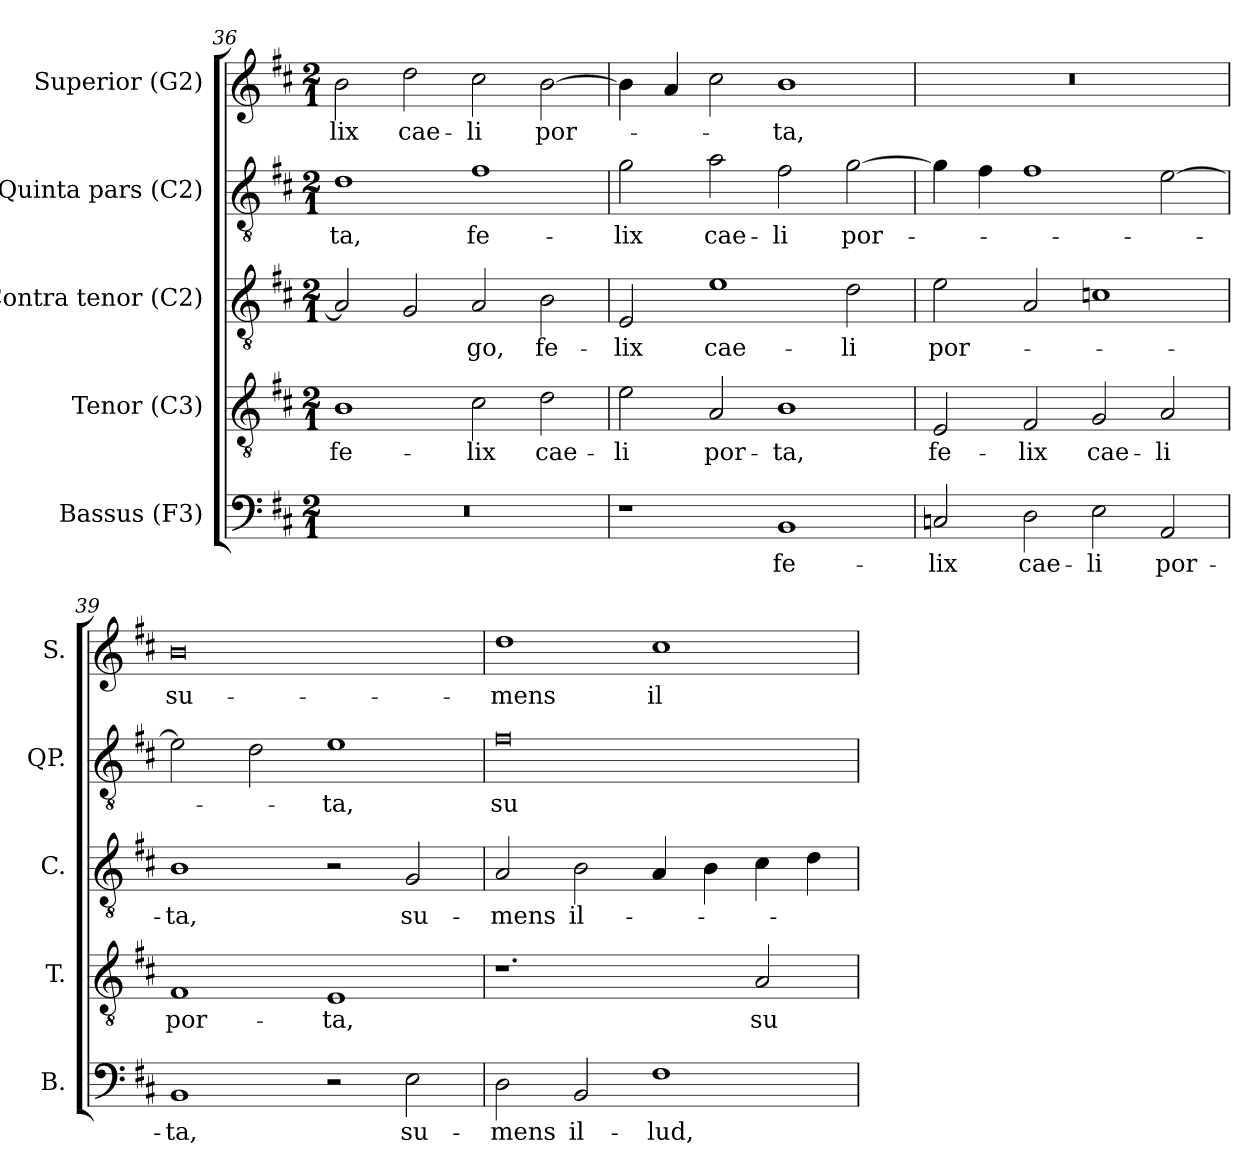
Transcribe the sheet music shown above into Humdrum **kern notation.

**kern	**text	**kern	**text	**kern	**text	**kern	**text	**kern	**text
*part5	*part5	*part4	*part4	*part3	*part3	*part2	*part2	*part1	*part1
*staff5	*staff5	*staff4	*staff4	*staff3	*staff3	*staff2	*staff2	*staff1	*staff1
*I"Bassus (F3)	*	*I"Tenor (C3)	*	*I"Contra tenor (C2)	*	*I"Quinta pars (C2)	*	*I"Superior (G2)	*
*I'B.	*	*I'T.	*	*I'C.	*	*I'QP.	*	*I'S.	*
*clefF4	*	*clefGv2	*	*clefGv2	*	*clefGv2	*	*clefG2	*
*	*	*ITrd7c12	*	*ITrd7c12	*	*ITrd7c12	*	*	*
*k[f#c#]	*	*k[f#c#]	*	*k[f#c#]	*	*k[f#c#]	*	*k[f#c#]	*
*D:	*	*D:	*	*D:	*	*D:	*	*D:	*
*M2/1	*	*M2/1	*	*M2/1	*	*M2/1	*	*M2/1	*
=36	=36	=36	=36	=36	=36	=36	=36	=36	=36
!LO:N:vis=1	!	!	!	!	!	!	!	!	!
!	!	!	!LO:LY:b:color=#000000	!	!	!	!	!	!
!	!	!	!	!	!	!	!LO:LY:b:color=#000000	!	!
!	!	!	!	!	!	!	!	!	!LO:LY:b:color=#000000
0r	.	1BBi	fe-	2AAi/]	.	1Di	-ta,	2bi\	-lix
!	!	!	!	!	!	!	!	!	!LO:LY:b:color=#000000
.	.	.	.	2GGi/	.	.	.	2ddi\	cae-
!	!	!	!LO:LY:b:color=#000000	!	!	!	!	!	!
!	!	!	!	!	!LO:LY:b:color=#000000	!	!	!	!
!	!	!	!	!	!	!	!LO:LY:b:color=#000000	!	!
!	!	!	!	!	!	!	!	!	!LO:LY:b:color=#000000
.	.	2C#i\	-lix	2AAi/	-go,	1F#i	fe-	2cc#i\	-li
!	!	!	!LO:LY:b:color=#000000	!	!	!	!	!	!
!	!	!	!	!	!LO:LY:b:color=#000000	!	!	!	!
!	!	!	!	!	!	!	!	!	!LO:LY:b:color=#000000
.	.	2Di\	cae-	2BBi\	fe-	.	.	[2bi\	por-
=37	=37	=37	=37	=37	=37	=37	=37	=37	=37
!	!	!	!LO:LY:b:color=#000000	!	!	!	!	!	!
!	!	!	!	!	!LO:LY:b:color=#000000	!	!	!	!
!	!	!	!	!	!	!	!LO:LY:b:color=#000000	!	!
1r	.	2Ei\	-li	2EEi/	-lix	2Gi\	-lix	4bi\]	.
.	.	.	.	.	.	.	.	4ai/	.
!	!	!	!LO:LY:b:color=#000000	!	!	!	!	!	!
!	!	!	!	!	!LO:LY:b:color=#000000	!	!	!	!
!	!	!	!	!	!	!	!LO:LY:b:color=#000000	!	!
.	.	2AAi/	por-	1Ei	cae-	2Ai\	cae-	2cc#i\	.
!	!LO:LY:b:color=#000000	!	!	!	!	!	!	!	!
!	!	!	!LO:LY:b:color=#000000	!	!	!	!	!	!
!	!	!	!	!	!	!	!LO:LY:b:color=#000000	!	!
!	!	!	!	!	!	!	!	!	!LO:LY:b:color=#000000
1BBi	fe-	1BBi	-ta,	.	.	2F#i\	-li	1bi	-ta,
!	!	!	!	!	!LO:LY:b:color=#000000	!	!	!	!
!	!	!	!	!	!	!	!LO:LY:b:color=#000000	!	!
.	.	.	.	2Di\	-li	[2Gi\	por-	.	.
!!LO:PB:g=z
=38	=38	=38	=38	=38	=38	=38	=38	=38	=38
!	!LO:LY:b:color=#000000	!	!	!	!	!	!	!	!
!	!	!	!LO:LY:b:color=#000000	!	!	!	!	!	!
!	!	!	!	!	!LO:LY:b:color=#000000	!	!	!LO:N:vis=1	!
2Ci/	-lix	2EEi/	fe-	2Ei\	por-	4Gi\]	.	0r	.
.	.	.	.	.	.	4F#i\	.	.	.
!	!LO:LY:b:color=#000000	!	!	!	!	!	!	!	!
!	!	!	!LO:LY:b:color=#000000	!	!	!	!	!	!
2Di\	cae-	2FF#i/	-lix	2AAi/	.	1F#i	.	.	.
!	!LO:LY:b:color=#000000	!	!	!	!	!	!	!	!
!	!	!	!LO:LY:b:color=#000000	!	!	!	!	!	!
2Ei\	-li	2GGi/	cae-	1Ci	.	.	.	.	.
!	!LO:LY:b:color=#000000	!	!	!	!	!	!	!	!
!	!	!	!LO:LY:b:color=#000000	!	!	!	!	!	!
2AAi/	por-	2AAi/	-li	.	.	[2Ei\	.	.	.
=39	=39	=39	=39	=39	=39	=39	=39	=39	=39
!	!LO:LY:b:color=#000000	!	!	!	!	!	!	!	!
!	!	!	!LO:LY:b:color=#000000	!	!	!	!	!	!
!	!	!	!	!	!LO:LY:b:color=#000000	!	!	!	!
!	!	!	!	!	!	!	!	!	!LO:LY:b:color=#000000
1BBi	-ta,	1FF#i	por-	1BBi	-ta,	2Ei\]	.	0bi	su-
.	.	.	.	.	.	2Di\	.	.	.
!	!	!	!LO:LY:b:color=#000000	!	!	!	!	!	!
!	!	!	!	!	!	!	!LO:LY:b:color=#000000	!	!
2r	.	1EEi	-ta,	2r	.	1Ei	-ta,	.	.
!	!LO:LY:b:color=#000000	!	!	!	!	!	!	!	!
!	!	!	!	!	!LO:LY:b:color=#000000	!	!	!	!
2Ei\	su-	.	.	2GGi/	su-	.	.	.	.
=40	=40	=40	=40	=40	=40	=40	=40	=40	=40
!	!LO:LY:b:color=#000000	!	!	!	!	!	!	!	!
!	!	!	!	!	!LO:LY:b:color=#000000	!	!	!	!
!	!	!	!	!	!	!	!LO:LY:b:color=#000000	!	!
!	!	!	!	!	!	!	!	!	!LO:LY:b:color=#000000
2Di\	-mens	1.r	.	2AAi/	-mens	0F#i	su-	1ddi	-mens
!	!LO:LY:b:color=#000000	!	!	!	!	!	!	!	!
!	!	!	!	!	!LO:LY:b:color=#000000	!	!	!	!
2BBi/	il-	.	.	2BBi\	il-	.	.	.	.
!	!LO:LY:b:color=#000000	!	!	!	!	!	!	!	!
!	!	!	!	!	!	!	!	!	!LO:LY:b:color=#000000
1F#i	-lud,	.	.	4AAi/	.	.	.	1cc#i	il-
.	.	.	.	4BBi\	.	.	.	.	.
!	!	!	!LO:LY:b:color=#000000	!	!	!	!	!	!
.	.	2AAi/	su-	4C#i\	.	.	.	.	.
.	.	.	.	4Di\	.	.	.	.	.
=	=	=	=	=	=	=	=	=	=
*-	*-	*-	*-	*-	*-	*-	*-	*-	*-
